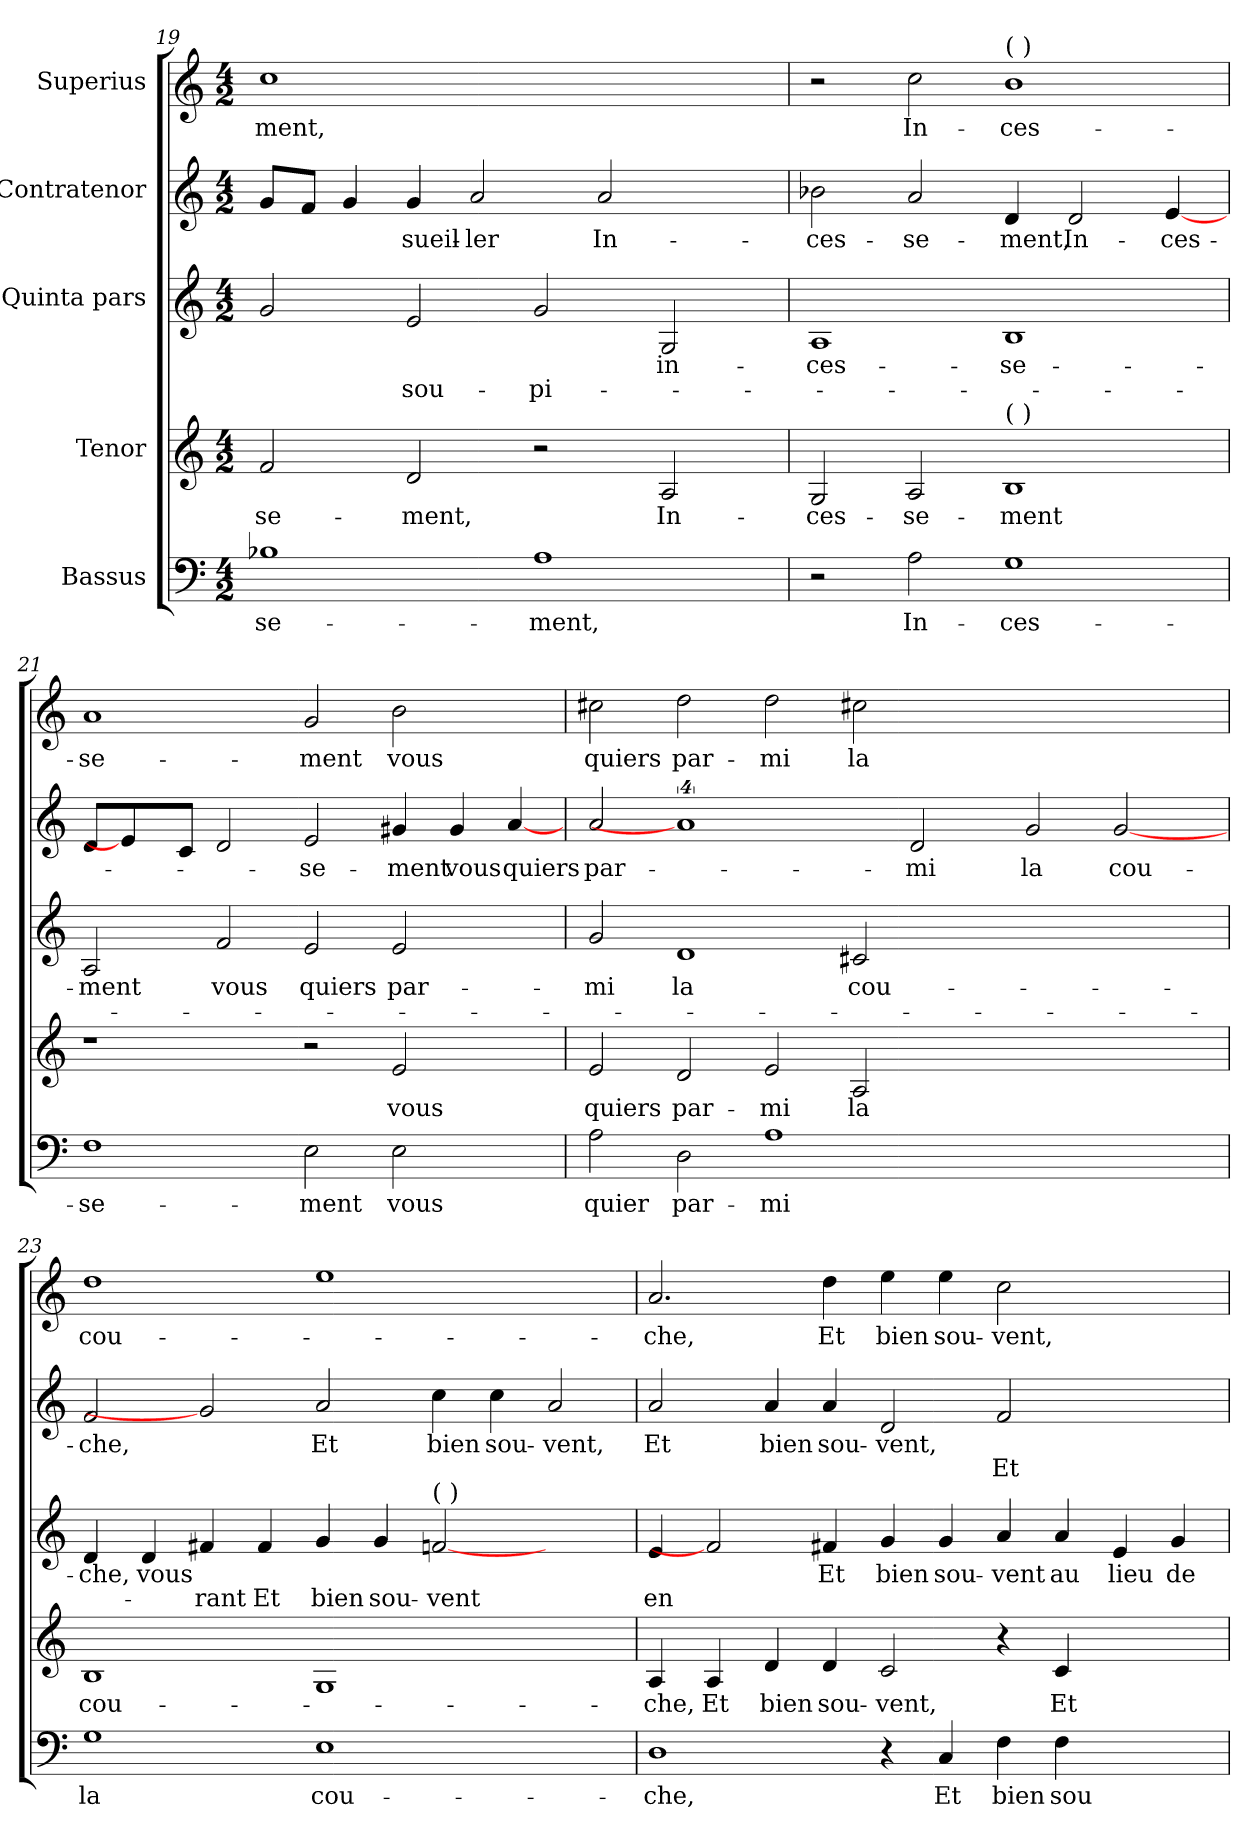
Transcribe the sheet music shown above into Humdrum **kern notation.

**kern	**text	**kern	**text	**kern	**text	**text	**kern	**text	**text	**kern	**text
*part5	*part5	*part4	*part4	*part3	*part3	*part3	*part2	*part2	*part2	*part1	*part1
*staff5	*staff5	*staff4	*staff4	*staff3	*staff3	*staff3	*staff2	*staff2	*staff2	*staff1	*staff1
*I"Bassus	*	*I"Tenor	*	*I"Quinta pars	*	*	*I"Contratenor	*	*	*I"Superius	*
*clefF4	*	*clefG2	*	*clefG2	*	*	*clefG2	*	*	*clefG2	*
*k[]	*	*k[]	*	*k[]	*	*	*k[]	*	*	*k[]	*
*C:	*	*C:	*	*C:	*	*	*C:	*	*	*C:	*
*M4/2	*	*M4/2	*	*M4/2	*	*	*M4/2	*	*	*M4/2	*
=19	=19	=19	=19	=19	=19	=19	=19	=19	=19	=19	=19
*	*	*	*	*	*	*	*	*	*	*^	*
1B-X	-se-	2f/	-se-	2g/	.	.	8g/L	.	.	1cc	1ryy	-ment,
.	.	.	.	.	.	.	8f/J	.	.	.	.	.
.	.	.	.	.	.	.	4g/	.	.	.	.	.
.	.	2d/	-ment,	2e/	.	sou-	4g/	sueil-	.	.	.	.
.	.	.	.	.	.	.	2a/	-ler	.	.	.	.
1A	-ment,	2r	.	2g/	.	-pi-	.	.	.	1ryy	1ryy	.
.	.	.	.	.	.	.	2a/	In-	.	.	.	.
.	.	2A/	In-	2G/	in-	.	.	.	.	.	.	.
.	.	.	.	.	.	.	4ryy	.	.	.	.	.
*	*	*	*	*	*	*	*	*	*	*v	*v	*
!!LO:LB:g=z
=20	=20	=20	=20	=20	=20	=20	=20	=20	=20	=20	=20
2r	.	2G/	-ces-	1A	-ces-	.	2b-X\	-ces-	.	2r	.
2A\	In-	2A/	-se-	.	.	.	2a/	-se-	.	2cc\	In-
!	!	!	!	!	!	!	!	!	!	!LO:TX:a:t=(  )	!
!	!	!LO:TX:a:t=(  )	!	!	!	!	!	!	!	!	!
1G	-ces-	1B	-ment	1B	-se-	.	4d/	-ment,	.	1b	-ces-
.	.	.	.	.	.	.	2d/	In-	.	.	.
.	.	.	.	.	.	.	[4e/	-ces-	.	.	.
=21	=21	=21	=21	=21	=21	=21	=21	=21	=21	=21	=21
1F	-se-	1r	.	2A/	-ment	.	8d/L	.	.	1a	-se-
.	.	.	.	.	.	.	4e/]	.	.	.	.
.	.	.	.	.	.	.	8c/J	.	.	.	.
.	.	.	.	2f/	vous	.	2d/	.	.	.	.
2E\	-ment	2r	.	2e/	quiers	.	2e/	-se-	.	2g/	-ment
2E\	vous	2e/	vous	2e/	par-	.	4g#X/	-ment	.	2b\	vous
.	.	.	.	.	.	.	4g#/	vous	.	.	.
4ryy	.	4ryy	.	4ryy	.	.	[4a	quiers	.	4ryy	.
=22	=22	=22	=22	=22	=22	=22	=22	=22	=22	=22	=22
2A\	quier	2e/	quiers	2g/	-mi	.	2a/	par-	.	2cc#X\	quiers
2D\	par-	2d/	par-	1d	la	.	4%5a]	.	.	2dd\	par-
1A	-mi	2e/	-mi	.	.	.	.	.	.	2dd\	-mi
.	.	2A/	la	2c#/	cou-	.	.	.	.	2cc#X\	la
.	.	.	.	.	.	.	2d/	-mi	.	.	.
1ryy	.	1ryy	.	1ryy	.	.	.	.	.	1ryy	.
.	.	.	.	.	.	.	2g/	la	.	.	.
.	.	.	.	.	.	.	[2g	cou-	.	.	.
4ryy	.	4ryy	.	4ryy	.	.	.	.	.	4ryy	.
=23	=23	=23	=23	=23	=23	=23	=23	=23	=23	=23	=23
1G	la	1B	cou-	4d/	-che,	.	2f/	-che,	.	1dd	cou-
.	.	.	.	4d/	vous	.	.	.	.	.	.
.	.	.	.	4f#X/	.	-rant	2g]	.	.	.	.
.	.	.	.	4f#/	.	Et	.	.	.	.	.
1E	cou-	1G	.	4g/	.	bien	2a/	Et	.	1ee	.
.	.	.	.	4g/	.	sou-	.	.	.	.	.
!	!	!	!	!LO:TX:a:t=(  )	!	!	!	!	!	!	!
.	.	.	.	[2f	.	-vent	4cc\	bien	.	.	.
.	.	.	.	.	.	.	4cc\	sou-	.	.	.
2ryy	.	2ryy	.	2ryy	.	.	2a/	-vent,	.	2ryy	.
!!LO:LB:g=z
=24	=24	=24	=24	=24	=24	=24	=24	=24	=24	=24	=24
1D	-che,	4A/	-che,	4e/	.	en	2a/	Et	.	2.a/	-che,
.	.	4A/	Et	2f]	.	.	.	.	.	.	.
.	.	4d/	bien	.	.	.	4a/	bien	.	.	.
.	.	4d/	sou-	4f#X/	Et	.	4a/	sou-	.	4dd\	Et
4r	.	2c/	-vent,	4g/	bien	.	2d/	-vent,	.	4ee\	bien
4C/	Et	.	.	4g/	sou-	.	.	.	.	4ee\	sou-
4F\	bien	4r	.	4a/	-vent	.	2f/	.	Et	2cc\	-vent,
4F\	sou-	4c/	Et	4a/	au	.	.	.	.	.	.
2ryy	.	2ryy	.	4e/	lieu	.	2ryy	.	.	2ryy	.
.	.	.	.	4g/	de	.	.	.	.	.	.
=	=	=	=	=	=	=	=	=	=	=	=
*-	*-	*-	*-	*-	*-	*-	*-	*-	*-	*-	*-
